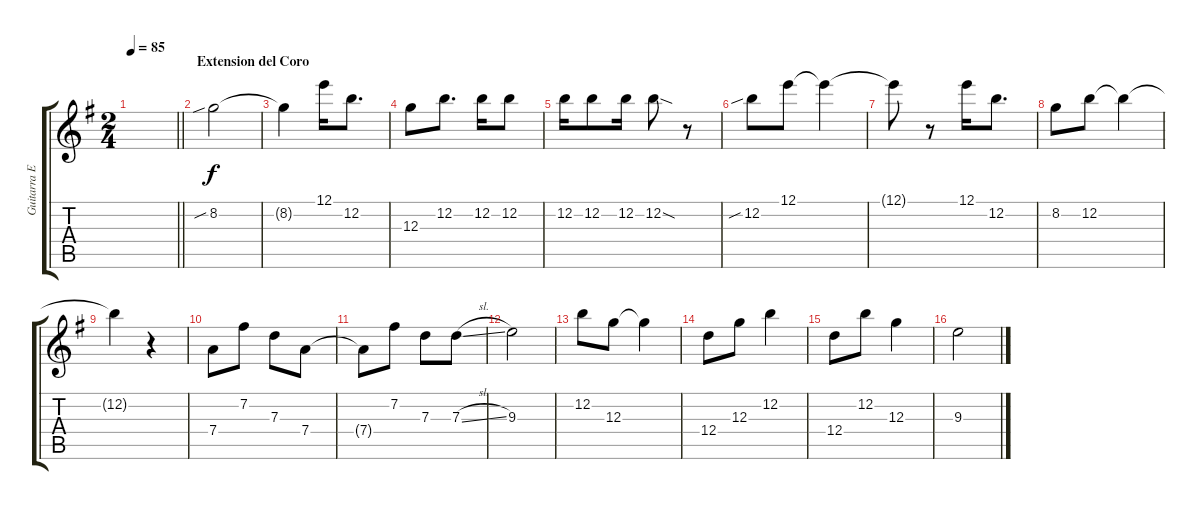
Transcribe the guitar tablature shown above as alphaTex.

\track ("Guitarra Electrica" "Guitarra E") {instrument electricguitarjazz}
\staff {score tabs}
\tuning (E4 B3 G3 D3 A2 E2) {hide}
\ts (2 4)
\tempo 85
\clef g2
\barLineRight lightlight
\ks g
|
\section ("" "Extension del Coro")
8.2{sib}.2 |
8.2{t}.4 12.1.16 12.2.8{d} |
12.3.8 12.2.8{d} 12.2.16 12.2.8 |
12.2.16 12.2.8 12.2.16 12.2{sod}.8 r.8 |
12.2{sib}.8 12.1.8 12.1{t}.4 |
12.1{t}.8 r.8 12.1.16 12.2.8{d} |
8.2.8 12.2.8 12.2{t}.4 |
12.2{t}.4 r.4 |
7.4.8 7.2.8 7.3.8 7.4.8 |
7.4{t}.8 7.2.8 7.3.8 7.3{sl}.8 |
9.3.2 |
12.2.8 12.3.8 12.3{t}.4 |
12.4.8 12.3.8 12.2.4 |
12.4.8 12.2.8 12.3.4 |
9.3.2
